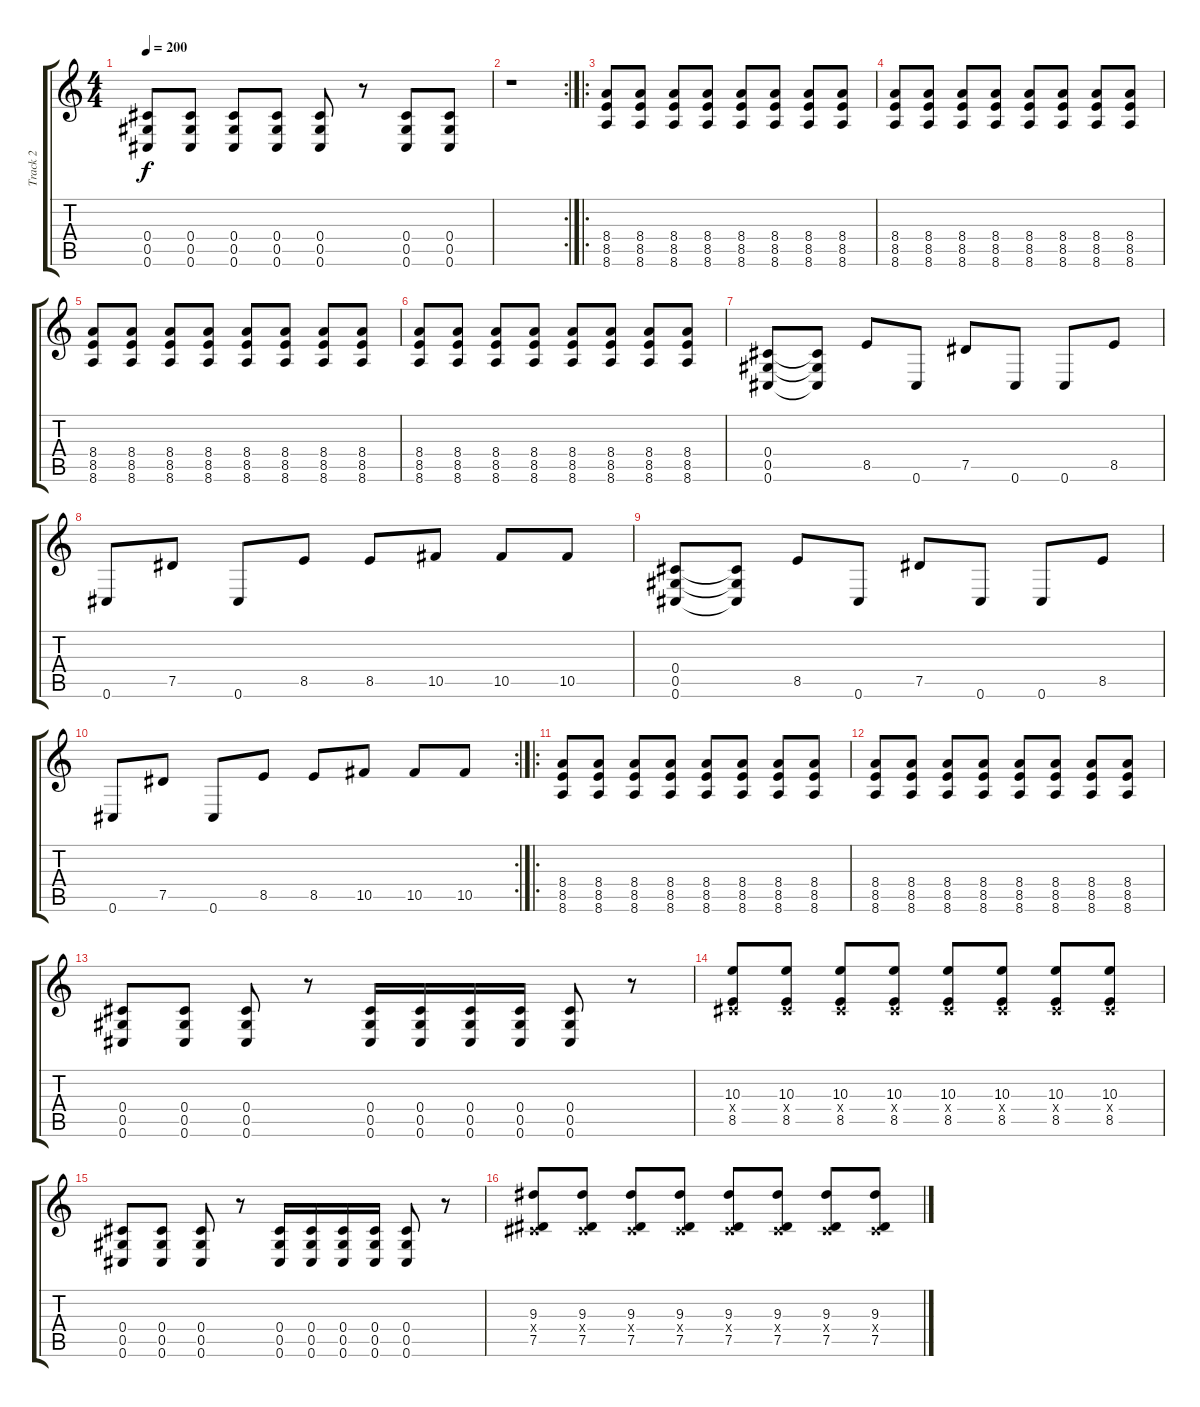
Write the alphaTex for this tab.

\track ("Track 2" "Track 2") {instrument distortionguitar}
\staff {score tabs}
\tuning (Eb4 Bb3 Gb3 Db3 Ab2 Db2) {hide}
\ts (4 4)
\tempo 200
\clef g2
\ks c
(0.4 0.5 0.6).8{dy f} (0.4 0.5 0.6).8 (0.4 0.5 0.6).8 (0.4 0.5 0.6).8 (0.4 0.5 0.6).8 r.8 (0.4 0.5 0.6).8 (0.4 0.5 0.6).8 |
\rc 2
r.1 |
\ro
(8.4 8.5 8.6).8 (8.4 8.5 8.6).8 (8.4 8.5 8.6).8 (8.4 8.5 8.6).8 (8.4 8.5 8.6).8 (8.4 8.5 8.6).8 (8.4 8.5 8.6).8 (8.4 8.5 8.6).8 |
(8.4 8.5 8.6).8 (8.4 8.5 8.6).8 (8.4 8.5 8.6).8 (8.4 8.5 8.6).8 (8.4 8.5 8.6).8 (8.4 8.5 8.6).8 (8.4 8.5 8.6).8 (8.4 8.5 8.6).8 |
(8.4 8.5 8.6).8 (8.4 8.5 8.6).8 (8.4 8.5 8.6).8 (8.4 8.5 8.6).8 (8.4 8.5 8.6).8 (8.4 8.5 8.6).8 (8.4 8.5 8.6).8 (8.4 8.5 8.6).8 |
(8.4 8.5 8.6).8 (8.4 8.5 8.6).8 (8.4 8.5 8.6).8 (8.4 8.5 8.6).8 (8.4 8.5 8.6).8 (8.4 8.5 8.6).8 (8.4 8.5 8.6).8 (8.4 8.5 8.6).8 |
(0.4 0.5 0.6).8 (0.4{t} 0.5{t} 0.6{t}).8 8.5.8 0.6.8 7.5.8 0.6.8 0.6.8 8.5.8 |
0.6.8 7.5.8 0.6.8 8.5.8 8.5.8 10.5.8 10.5.8 10.5.8 |
(0.4 0.5 0.6).8 (0.4{t} 0.5{t} 0.6{t}).8 8.5.8 0.6.8 7.5.8 0.6.8 0.6.8 8.5.8 |
\rc 2
0.6.8 7.5.8 0.6.8 8.5.8 8.5.8 10.5.8 10.5.8 10.5.8 |
\ro
(8.4 8.5 8.6).8 (8.4 8.5 8.6).8 (8.4 8.5 8.6).8 (8.4 8.5 8.6).8 (8.4 8.5 8.6).8 (8.4 8.5 8.6).8 (8.4 8.5 8.6).8 (8.4 8.5 8.6).8 |
(8.4 8.5 8.6).8 (8.4 8.5 8.6).8 (8.4 8.5 8.6).8 (8.4 8.5 8.6).8 (8.4 8.5 8.6).8 (8.4 8.5 8.6).8 (8.4 8.5 8.6).8 (8.4 8.5 8.6).8 |
(0.4 0.5 0.6).8 (0.4 0.5 0.6).8 (0.4 0.5 0.6).8 r.8 (0.4 0.5 0.6).16 (0.4 0.5 0.6).16 (0.4 0.5 0.6).16 (0.4 0.5 0.6).16 (0.4 0.5 0.6).8 r.8 |
(10.3 0.4{x} 8.5).8 (10.3 0.4{x} 8.5).8 (10.3 0.4{x} 8.5).8 (10.3 0.4{x} 8.5).8 (10.3 0.4{x} 8.5).8 (10.3 0.4{x} 8.5).8 (10.3 0.4{x} 8.5).8 (10.3 0.4{x} 8.5).8 |
(0.4 0.5 0.6).8 (0.4 0.5 0.6).8 (0.4 0.5 0.6).8 r.8 (0.4 0.5 0.6).16 (0.4 0.5 0.6).16 (0.4 0.5 0.6).16 (0.4 0.5 0.6).16 (0.4 0.5 0.6).8 r.8 |
(9.3 0.4{x} 7.5).8 (9.3 0.4{x} 7.5).8 (9.3 0.4{x} 7.5).8 (9.3 0.4{x} 7.5).8 (9.3 0.4{x} 7.5).8 (9.3 0.4{x} 7.5).8 (9.3 0.4{x} 7.5).8 (9.3 0.4{x} 7.5).8
